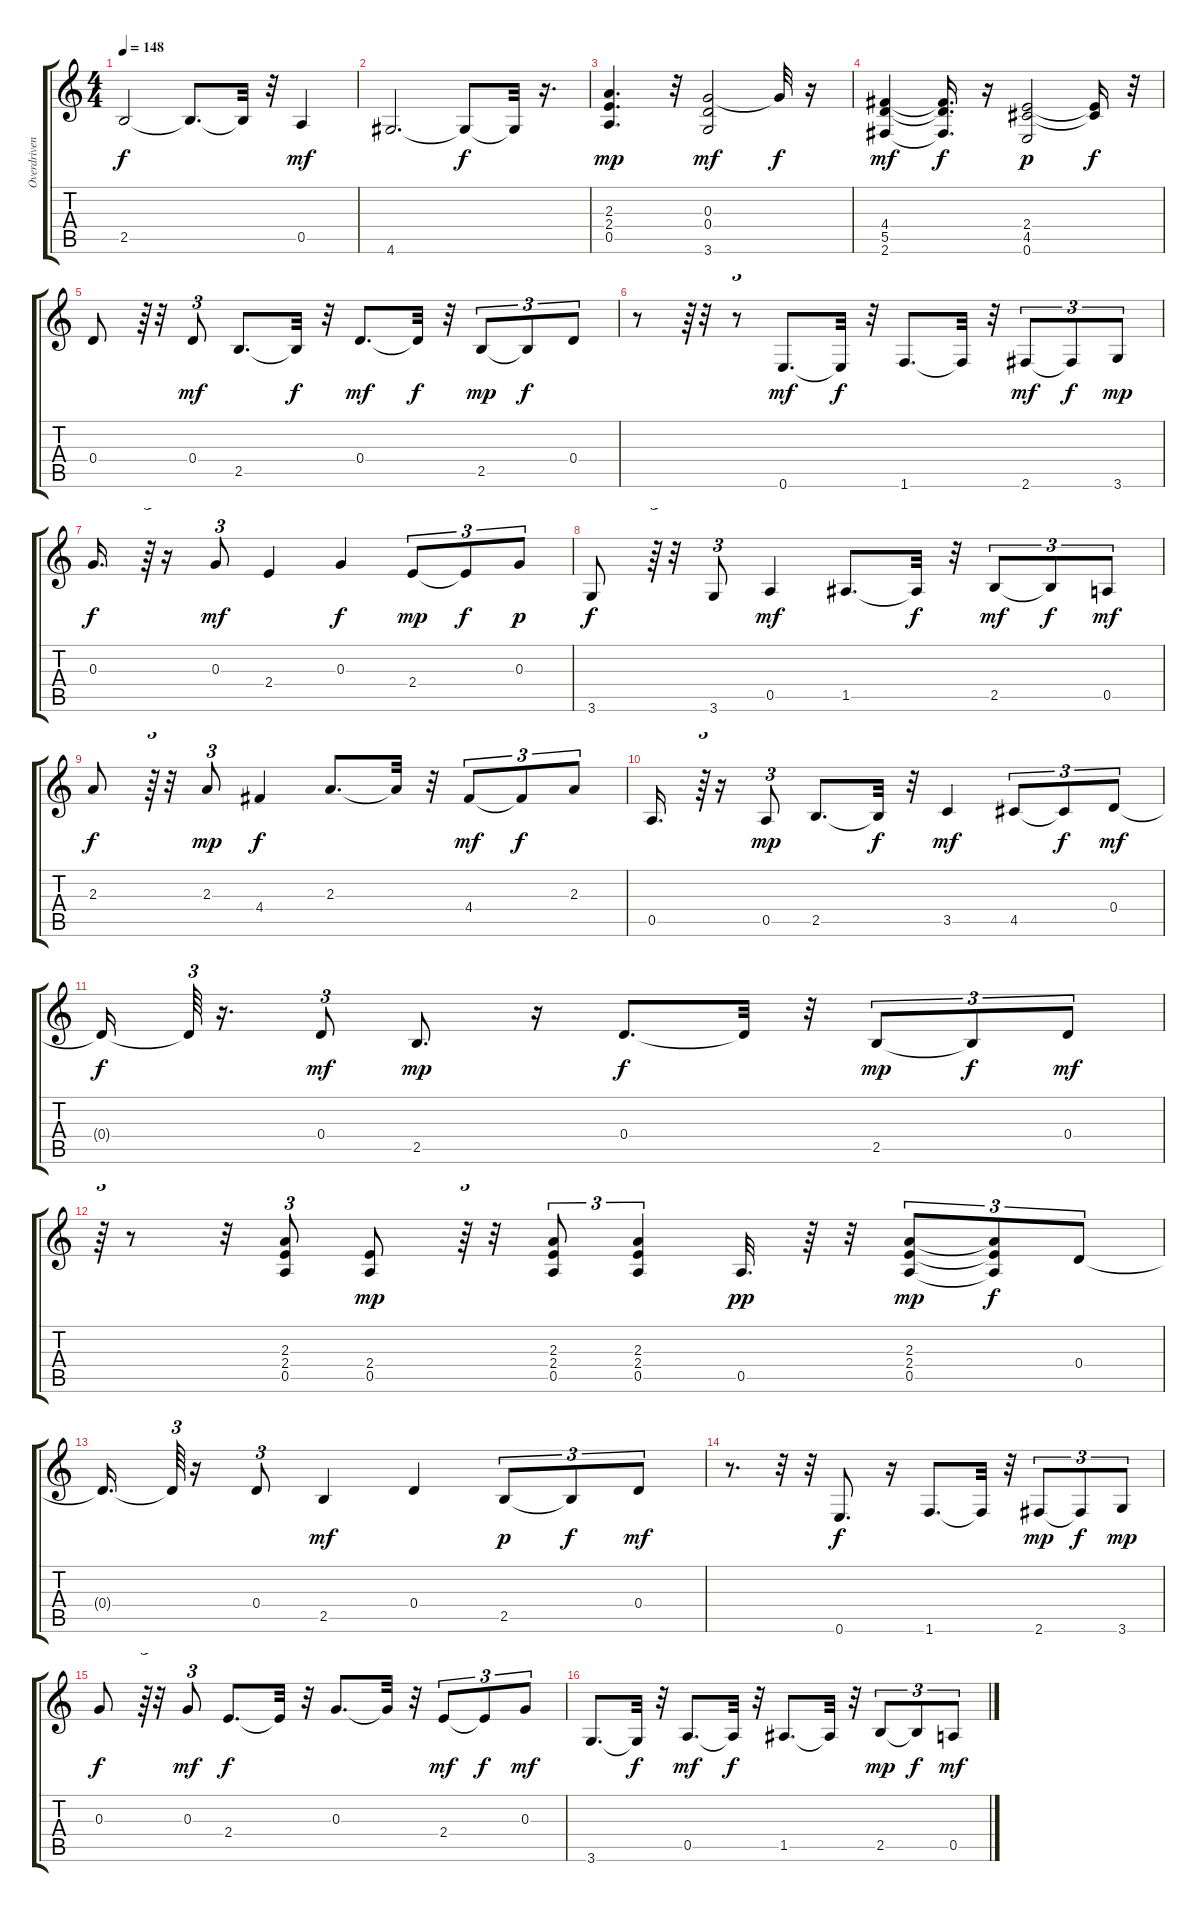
\track ("Overdriven Guitar" "Overdriven") {instrument overdrivenguitar}
\staff {score tabs}
\tuning (E4 B3 G3 D3 A2 E2) {hide}
\ts (4 4)
\tempo 148
\clef g2
\ks c
2.5{t}.2{dy f} 2.5{t}.8{d} 2.5{t}.32 r.32 0.5.4{dy mf} |
4.6.2{d} 4.6{t}.8{dy f} 4.6{t}.32 r.16{d} |
(2.3 2.4 0.5).4{d dy mp} r.32 (0.3 0.4 3.6).2{dy mf} 0.3{t}.32{dy f} r.16 |
(4.4 5.5 2.6).4{dy mf} (4.4{t} 5.5{t} 2.6{t}).16{d dy f} r.16 (2.4 4.5 0.6).2{dy p} (2.4{t} 4.5{t}).16{dy f} r.32 |
0.4.8 r.64{tu (3 2)} r.32 0.4.8{tu (3 2) dy mf} 2.5.8{d} 2.5{t}.32{dy f} r.32 0.4.8{d dy mf} 0.4{t}.32{dy f} r.32 2.5.8{tu (3 2) dy mp} 2.5{t}.8{tu (3 2) dy f} 0.4.8{tu (3 2)} |
r.8 r.64{tu (3 2)} r.32 r.8{tu (3 2)} 0.6.8{d dy mf} 0.6{t}.32{dy f} r.32 1.6.8{d} 1.6{t}.32 r.32 2.6.8{tu (3 2) dy mf} 2.6{t}.8{tu (3 2) dy f} 3.6.8{tu (3 2) dy mp} |
0.3.16{d dy f} r.64{tu (3 2)} r.16 0.3.8{tu (3 2) dy mf} 2.4.4 0.3.4{dy f} 2.4.8{tu (3 2) dy mp} 2.4{t}.8{tu (3 2) dy f} 0.3.8{tu (3 2) dy p} |
3.6.8{dy f} r.64{tu (3 2)} r.32 3.6.8{tu (3 2)} 0.5.4{dy mf} 1.5.8{d} 1.5{t}.32{dy f} r.32 2.5.8{tu (3 2) dy mf} 2.5{t}.8{tu (3 2) dy f} 0.5.8{tu (3 2) dy mf} |
2.3.8{dy f} r.64{tu (3 2)} r.32 2.3.8{tu (3 2) dy mp} 4.4.4{dy f} 2.3.8{d} 2.3{t}.32 r.32 4.4.8{tu (3 2) dy mf} 4.4{t}.8{tu (3 2) dy f} 2.3.8{tu (3 2)} |
0.5.16{d} r.64{tu (3 2)} r.16 0.5.8{tu (3 2) dy mp} 2.5.8{d} 2.5{t}.32{dy f} r.32 3.5.4{dy mf} 4.5.8{tu (3 2)} 4.5{t}.8{tu (3 2) dy f} 0.4.8{tu (3 2) dy mf} |
0.4{t}.16{dy f} 0.4{t}.64{tu (3 2)} r.16{d} 0.4.8{tu (3 2) dy mf} 2.5.8{d dy mp} r.16 0.4.8{d dy f} 0.4{t}.32 r.32 2.5.8{tu (3 2) dy mp} 2.5{t}.8{tu (3 2) dy f} 0.4.8{tu (3 2) dy mf} |
r.64{tu (3 2)} r.8 r.32 (2.3 2.4 0.5).8{tu (3 2)} (2.4 0.5).8{dy mp} r.64{tu (3 2)} r.32 (2.3 2.4 0.5).8{tu (3 2)} (2.3 2.4 0.5).4{tu (3 2)} 0.5.32{d dy pp} r.64 r.32 (2.3 2.4 0.5).8{tu (3 2) dy mp} (2.3{t} 2.4{t} 0.5{t}).8{tu (3 2) dy f} 0.4.8{tu (3 2)} |
0.4{t}.16{d} 0.4{t}.64{tu (3 2)} r.16 0.4.8{tu (3 2)} 2.5.4{dy mf} 0.4.4 2.5.8{tu (3 2) dy p} 2.5{t}.8{tu (3 2) dy f} 0.4.8{tu (3 2) dy mf} |
r.8{d} r.32 r.32 0.6.8{d dy f} r.16 1.6.8{d} 1.6{t}.32 r.32 2.6.8{tu (3 2) dy mp} 2.6{t}.8{tu (3 2) dy f} 3.6.8{tu (3 2) dy mp} |
0.3.8{dy f} r.64{tu (3 2)} r.32 0.3.8{tu (3 2) dy mf} 2.4.8{d dy f} 2.4{t}.32 r.32 0.3.8{d} 0.3{t}.32 r.32 2.4.8{tu (3 2) dy mf} 2.4{t}.8{tu (3 2) dy f} 0.3.8{tu (3 2) dy mf} |
3.6.8{d} 3.6{t}.32{dy f} r.32 0.5.8{d dy mf} 0.5{t}.32{dy f} r.32 1.5.8{d} 1.5{t}.32 r.32 2.5.8{tu (3 2) dy mp} 2.5{t}.8{tu (3 2) dy f} 0.5.8{tu (3 2) dy mf}
